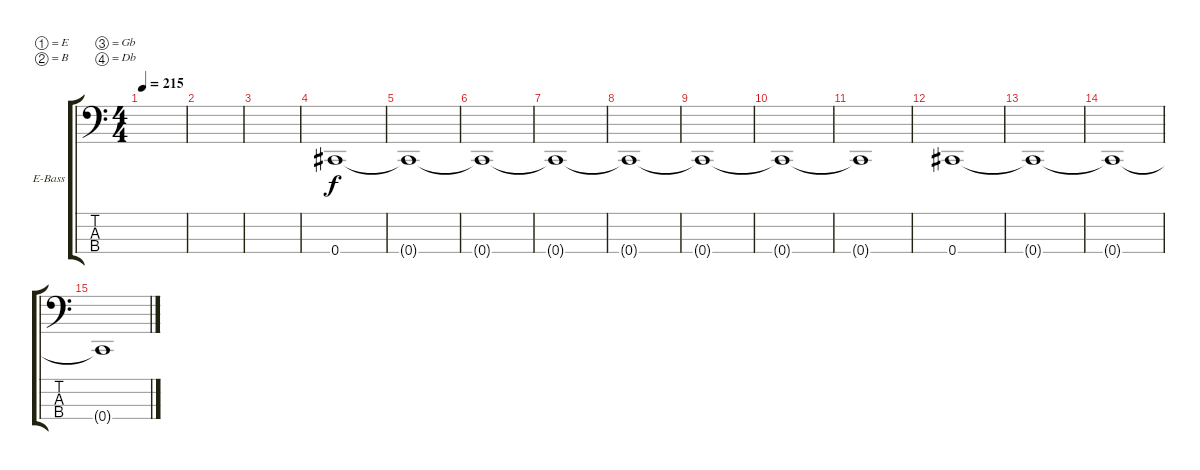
\bracketExtendMode groupsimilarinstruments
\firstSystemTrackNameOrientation horizontal
\otherSystemsTrackNameOrientation horizontal
\track ("Adam Duce" "E-Bass") {instrument electricbasspick}
\staff {score tabs}
\tuning (E2 B1 Gb1 Db1)
\ts (4 4)
\tempo 215
\clef f4
\ks c
|
|
|
0.4.1 |
0.4{t}.1 |
0.4{t}.1 |
0.4{t}.1 |
0.4{t}.1 |
0.4{t}.1 |
0.4{t}.1 |
0.4{t}.1 |
0.4.1 |
0.4{t}.1 |
0.4{t}.1 |
0.4{t}.1
